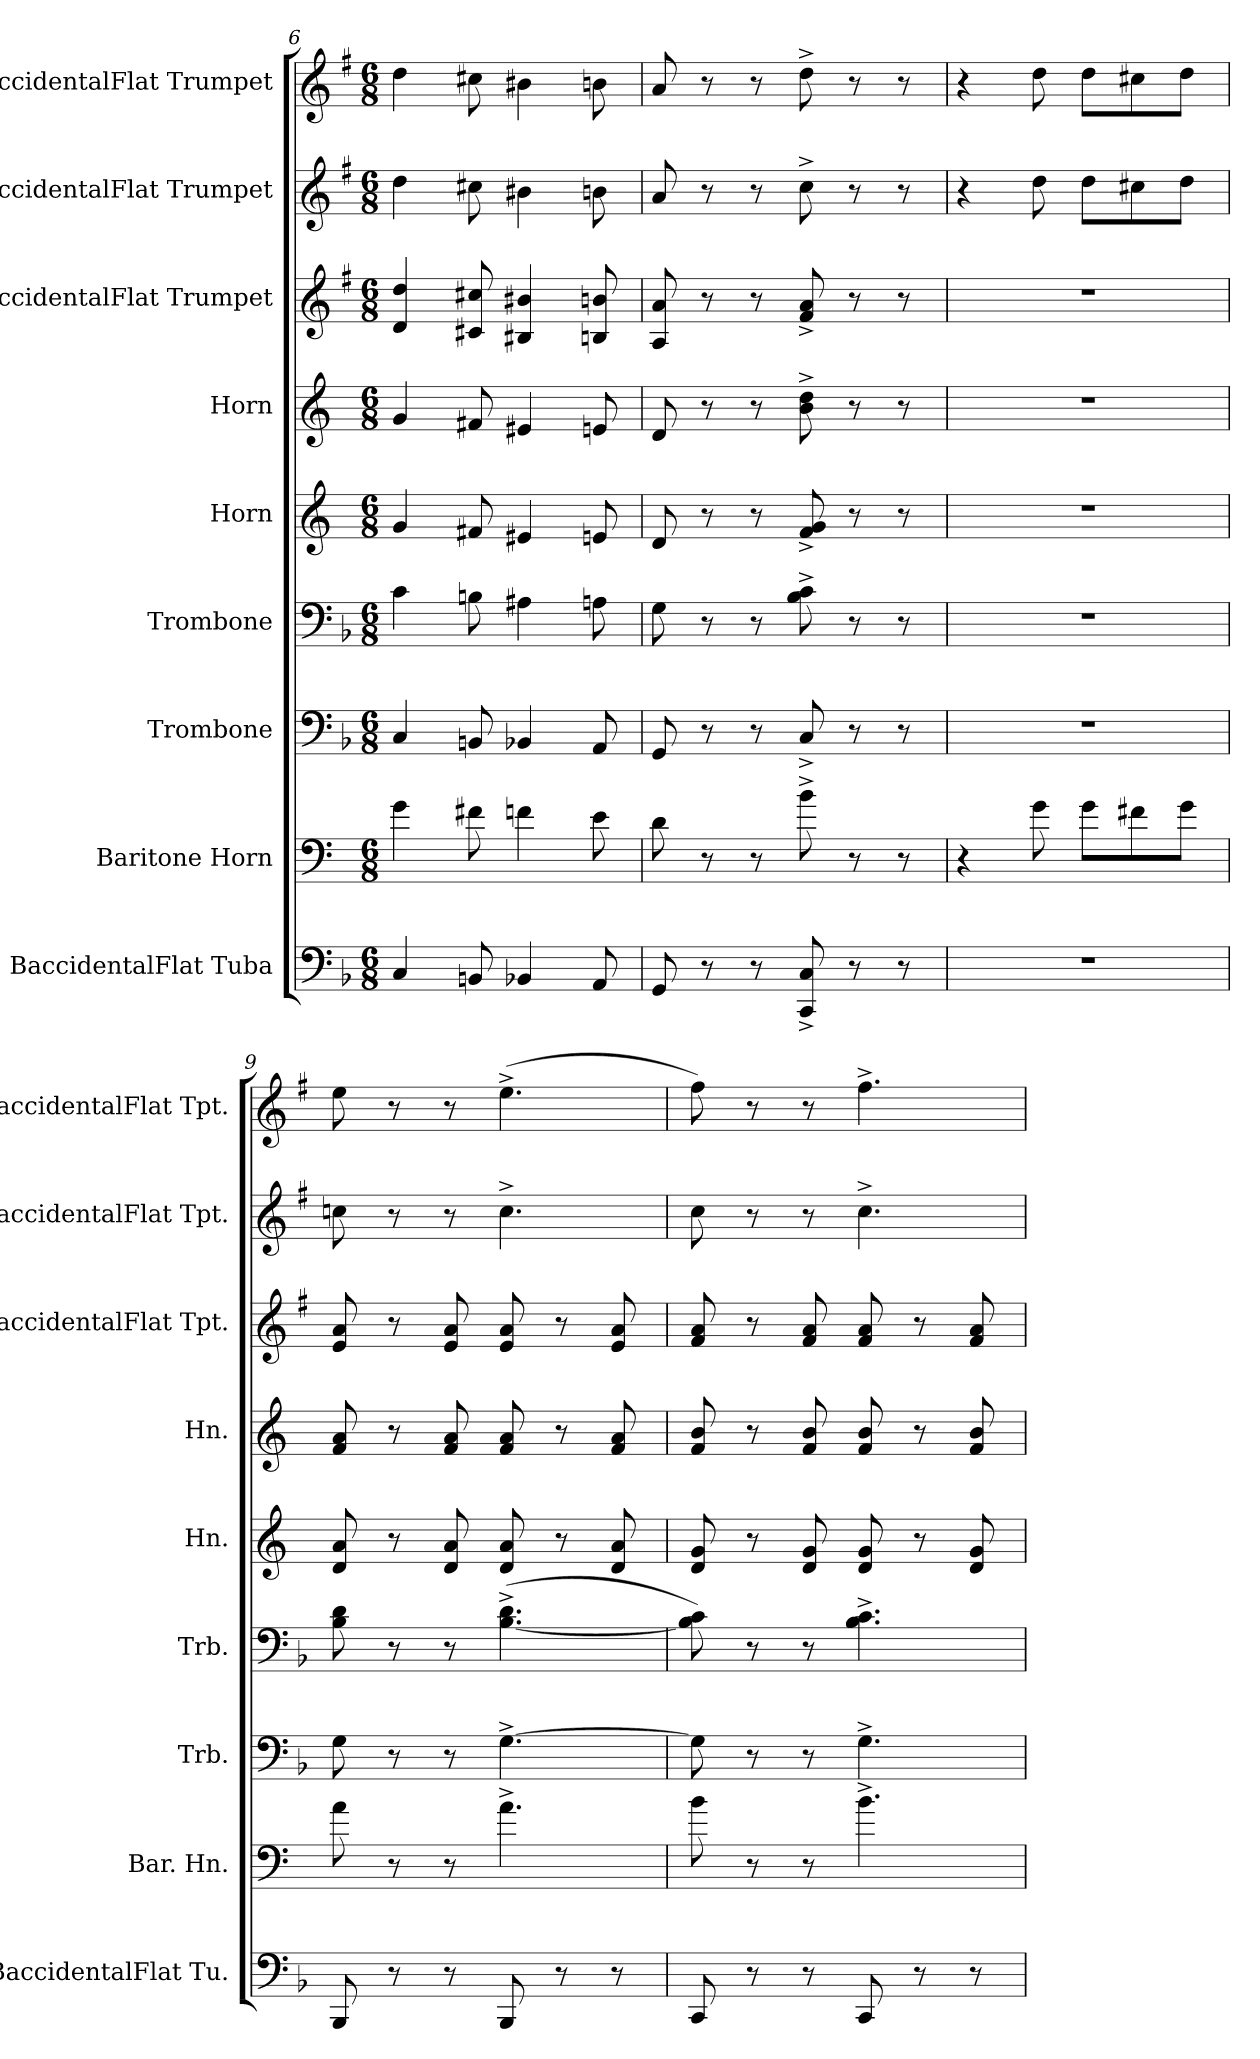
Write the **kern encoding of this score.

**kern	**kern	**kern	**kern	**kern	**kern	**kern	**kern	**kern
*part9	*part8	*part7	*part6	*part5	*part4	*part3	*part2	*part1
*staff9	*staff8	*staff7	*staff6	*staff5	*staff4	*staff3	*staff2	*staff1
*I"BaccidentalFlat Tuba	*I"Baritone Horn	*I"Trombone	*I"Trombone	*I"Horn	*I"Horn	*I"BaccidentalFlat Trumpet	*I"BaccidentalFlat Trumpet	*I"BaccidentalFlat Trumpet
*I'BaccidentalFlat Tu.	*I'Bar. Hn.	*I'Trb.	*I'Trb.	*I'Hn.	*I'Hn.	*I'BaccidentalFlat Tpt.	*I'BaccidentalFlat Tpt.	*I'BaccidentalFlat Tpt.
*clefF4	*clefF4	*clefF4	*clefF4	*clefG2	*clefG2	*clefG2	*clefG2	*clefG2
*	*ITrd4c7	*	*	*ITrd4c7	*ITrd4c7	*ITrd1c2	*ITrd1c2	*ITrd1c2
*k[b-]	*k[b-]	*k[b-]	*k[b-]	*k[b-]	*k[b-]	*k[b-]	*k[b-]	*k[b-]
*M6/8	*M6/8	*M6/8	*M6/8	*M6/8	*M6/8	*M6/8	*M6/8	*M6/8
=6	=6	=6	=6	=6	=6	=6	=6	=6
4C/	4c\	4C/	4c\	4c/	4c/	4c/ 4cc/	4cc\	4cc\
8BBn/	8Bn\	8BBn/	8Bn\	8Bn/	8Bn/	8Bn/ 8bn/	8bn\	8bn\
4BB-X/	4B-X\	4BB-X/	4A#X\	4A#X/	4A#X/	4A#X/ 4a#X/	4a#X\	4a#X\
8AA/	8A\	8AA/	8An\	8An/	8An/	8An/ 8an/	8an\	8an\
!!LO:PB:g=z
=7	=7	=7	=7	=7	=7	=7	=7	=7
8GG/	8G\	8GG/	8G\	8G/	8G/	8G/ 8g/	8g/	8g/
8r	8r	8r	8r	8r	8r	8r	8r	8r
8r	8r	8r	8r	8r	8r	8r	8r	8r
8CC/^ 8C/^	8e^\	8C^/	8B-\^ 8c\^	8B-/^ 8c/^	8e\^ 8g\^	8e/^ 8g/^	8b-^\	8cc^\
8r	8r	8r	8r	8r	8r	8r	8r	8r
8r	8r	8r	8r	8r	8r	8r	8r	8r
=8	=8	=8	=8	=8	=8	=8	=8	=8
2.r	4r	2.r	2.r	2.r	2.r	2.r	4r	4r
.	8c\	.	.	.	.	.	8cc\	8cc\
.	8c\L	.	.	.	.	.	8cc\L	8cc\L
.	8Bn\	.	.	.	.	.	8bn\	8bn\
.	8c\J	.	.	.	.	.	8cc\J	8cc\J
=9	=9	=9	=9	=9	=9	=9	=9	=9
8BBB-/	8d\	8G\	8B-\ 8d\	8G/ 8d/	8B-/ 8d/	8d/ 8g/	8b-X\	8dd\
8r	8r	8r	8r	8r	8r	8r	8r	8r
8r	8r	8r	8r	8G/ 8d/	8B-/ 8d/	8d/ 8g/	8r	8r
8BBB-/	4.d^\	[4.G^\	([4.B-\^ 4.d\^	8G/ 8d/	8B-/ 8d/	8d/ 8g/	4.b-^\	(4.dd^\
8r	.	.	.	8r	8r	8r	.	.
8r	.	.	.	8G/ 8d/	8B-/ 8d/	8d/ 8g/	.	.
=10	=10	=10	=10	=10	=10	=10	=10	=10
8CC/	8e\	8G\]	8B-\] 8c\)	8G/ 8c/	8B-/ 8e/	8e/ 8g/	8b-\	8ee\)
8r	8r	8r	8r	8r	8r	8r	8r	8r
8r	8r	8r	8r	8G/ 8c/	8B-/ 8e/	8e/ 8g/	8r	8r
8CC/	4.e^\	4.G^\	4.B-\^ 4.c\^	8G/ 8c/	8B-/ 8e/	8e/ 8g/	4.b-^\	4.ee^\
8r	.	.	.	8r	8r	8r	.	.
8r	.	.	.	8G/ 8c/	8B-/ 8e/	8e/ 8g/	.	.
=	=	=	=	=	=	=	=	=
*-	*-	*-	*-	*-	*-	*-	*-	*-
